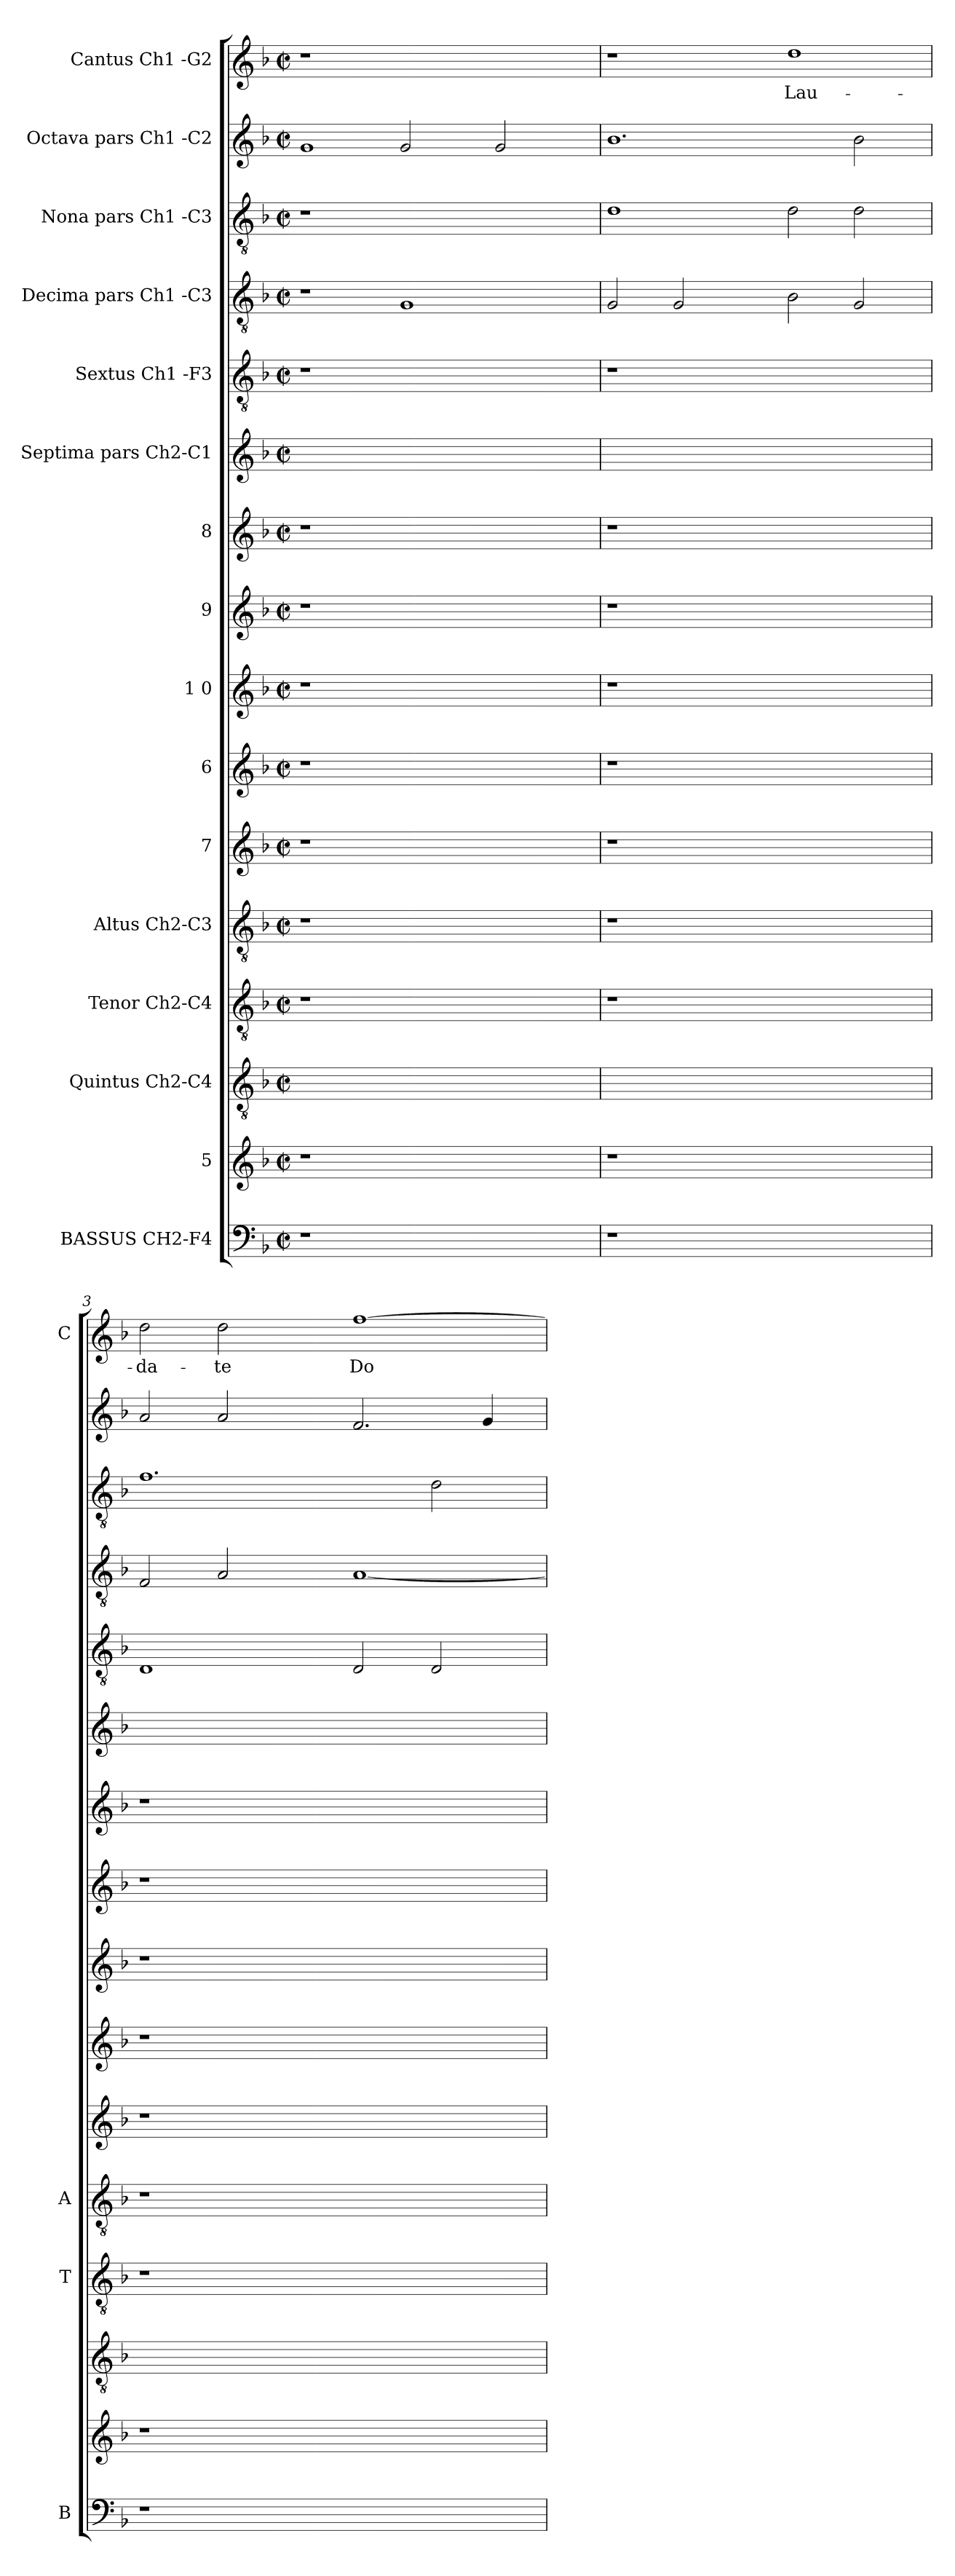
**kern	**kern	**kern	**kern	**kern	**kern	**kern	**kern	**kern	**kern	**kern	**kern	**kern	**kern	**kern	**kern	**text
*part16	*part15	*part14	*part13	*part12	*part11	*part10	*part9	*part8	*part7	*part6	*part5	*part4	*part3	*part2	*part1	*part1
*staff16	*staff15	*staff14	*staff13	*staff12	*staff11	*staff10	*staff9	*staff8	*staff7	*staff6	*staff5	*staff4	*staff3	*staff2	*staff1	*staff1
*I"BASSUS CH2-F4	*I"5	*I"Quintus Ch2-C4	*I"Tenor Ch2-C4	*I"Altus Ch2-C3	*I"7	*I"6	*I"1 0	*I"9	*I"8	*I"Septima pars Ch2-C1	*I"Sextus Ch1 -F3	*I"Decima pars Ch1 -C3	*I"Nona pars Ch1 -C3	*I"Octava pars Ch1 -C2	*I"Cantus Ch1 -G2	*
*I'B	*	*	*I'T	*I'A	*	*	*	*	*	*	*	*	*	*	*I'C	*
*clefF4	*clefG2	*clefGv2	*clefGv2	*clefGv2	*clefG2	*clefG2	*clefG2	*clefG2	*clefG2	*clefG2	*clefGv2	*clefGv2	*clefGv2	*clefG2	*clefG2	*
*ITrd7c12	*	*	*	*	*	*	*	*	*	*	*	*	*	*	*	*
*k[b-]	*k[b-]	*k[b-]	*k[b-]	*k[b-]	*k[b-]	*k[b-]	*k[b-]	*k[b-]	*k[b-]	*k[b-]	*k[b-]	*k[b-]	*k[b-]	*k[b-]	*k[b-]	*
*F:	*F:	*F:	*F:	*F:	*F:	*F:	*F:	*F:	*F:	*F:	*F:	*F:	*F:	*F:	*F:	*
*M2/2	*M2/2	*M2/2	*M2/2	*M2/2	*M2/2	*M2/2	*M2/2	*M2/2	*M2/2	*M2/2	*M2/2	*M2/2	*M2/2	*M2/2	*M2/2	*
*met(c|)	*met(c|)	*met(c|)	*met(c|)	*met(c|)	*met(c|)	*met(c|)	*met(c|)	*met(c|)	*met(c|)	*met(c|)	*met(c|)	*met(c|)	*met(c|)	*met(c|)	*met(c|)	*
=1	=1	=1	=1	=1	=1	=1	=1	=1	=1	=1	=1	=1	=1	=1	=1	=1
1r	1r	1ryy	1r	1r	1r	1r	1r	1r	1r	1ryy	1r	1r	1r	1g	1r	.
1ryy	1ryy	8ryy	1ryy	1ryy	1ryy	1ryy	1ryy	1ryy	1ryy	8ryy	1ryy	1G	1ryy	2g/	1ryy	.
.	.	32.ryy	.	.	.	.	.	.	.	32.ryy	.	.	.	.	.	.
.	.	2ryy	.	.	.	.	.	.	.	2ryy	.	.	.	.	.	.
.	.	.	.	.	.	.	.	.	.	.	.	.	.	2g/	.	.
.	.	4ryy	.	.	.	.	.	.	.	4ryy	.	.	.	.	.	.
.	.	16ryy	.	.	.	.	.	.	.	16ryy	.	.	.	.	.	.
.	.	64ryy	.	.	.	.	.	.	.	64ryy	.	.	.	.	.	.
=2	=2	=2	=2	=2	=2	=2	=2	=2	=2	=2	=2	=2	=2	=2	=2	=2
1r	1r	2ryy	1r	1r	1r	1r	1r	1r	1r	2ryy	1r	2G/	1d	1.b-	1r	.
.	.	4ryy	.	.	.	.	.	.	.	4ryy	.	2G/	.	.	.	.
.	.	8ryy	.	.	.	.	.	.	.	8ryy	.	.	.	.	.	.
.	.	16ryy	.	.	.	.	.	.	.	16ryy	.	.	.	.	.	.
.	.	64ryy	.	.	.	.	.	.	.	64ryy	.	.	.	.	.	.
.	.	1ryy	.	.	.	.	.	.	.	1ryy	.	.	.	.	.	.
!	!	!	!	!	!	!	!	!	!	!	!	!	!	!	!	!LO:LY:b
1ryy	1ryy	.	1ryy	1ryy	1ryy	1ryy	1ryy	1ryy	1ryy	.	1ryy	2B-\	2d\	.	1dd	Lau-
.	.	.	.	.	.	.	.	.	.	.	.	2G/	2d\	2b-\	.	.
.	.	32.ryy	.	.	.	.	.	.	.	32.ryy	.	.	.	.	.	.
=3	=3	=3	=3	=3	=3	=3	=3	=3	=3	=3	=3	=3	=3	=3	=3	=3
!	!	!	!	!	!	!	!	!	!	!	!	!	!	!	!	!LO:LY:b
1r	1r	2ryy	1r	1r	1r	1r	1r	1r	1r	2ryy	1D	2F/	1.f	2a/	2dd\	-da-
!	!	!	!	!	!	!	!	!	!	!	!	!	!	!	!	!LO:LY:b
.	.	4ryy	.	.	.	.	.	.	.	4ryy	.	2A/	.	2a/	2dd\	-te
.	.	8ryy	.	.	.	.	.	.	.	8ryy	.	.	.	.	.	.
.	.	16ryy	.	.	.	.	.	.	.	16ryy	.	.	.	.	.	.
.	.	64ryy	.	.	.	.	.	.	.	64ryy	.	.	.	.	.	.
.	.	1ryy	.	.	.	.	.	.	.	1ryy	.	.	.	.	.	.
!	!	!	!	!	!	!	!	!	!	!	!	!	!	!	!	!LO:LY:b
1ryy	1ryy	.	1ryy	1ryy	1ryy	1ryy	1ryy	1ryy	1ryy	.	2D/	[<1A	.	2.f/	[>1ff	Do
.	.	.	.	.	.	.	.	.	.	.	2D/	.	2d\	.	.	.
.	.	.	.	.	.	.	.	.	.	.	.	.	.	4g/	.	.
.	.	32.ryy	.	.	.	.	.	.	.	32.ryy	.	.	.	.	.	.
=	=	=	=	=	=	=	=	=	=	=	=	=	=	=	=	=
*-	*-	*-	*-	*-	*-	*-	*-	*-	*-	*-	*-	*-	*-	*-	*-	*-
